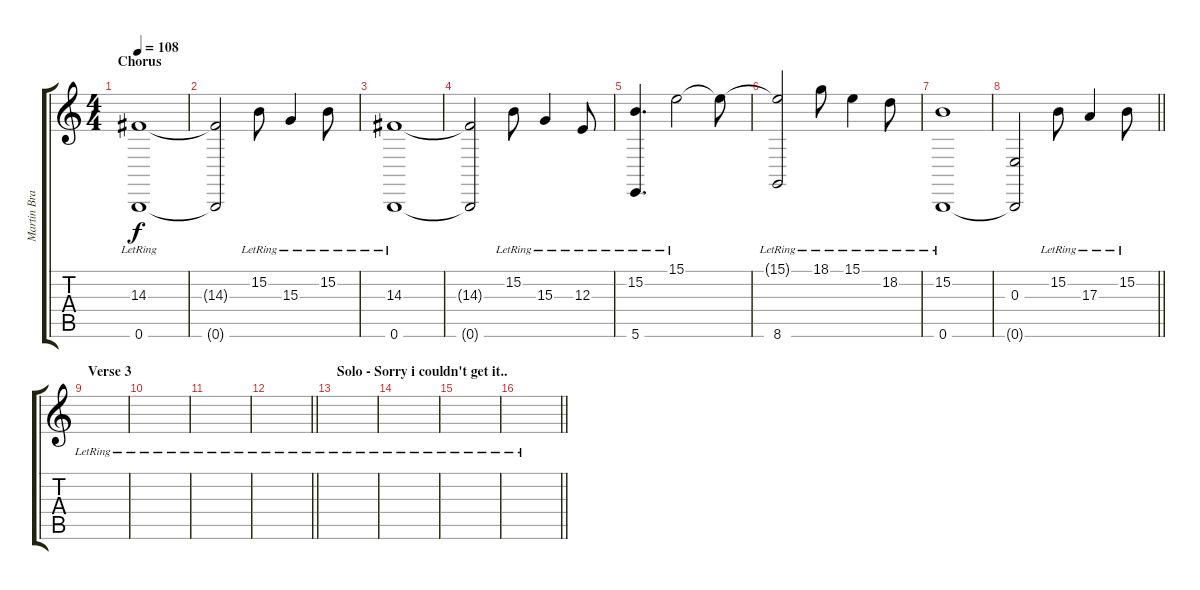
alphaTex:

\track ("Martin Brandstrom" "Martin Bra") {instrument electricgrandpiano}
\staff {score tabs}
\tuning (Db4 Ab3 E3 B2 Gb2 B1) {hide}
\ts (4 4)
\section ("" "Chorus")
\tempo 108
\clef g2
\ks c
(14.3{lr} 0.6{lr}).1{dy f} |
(14.3{t} 0.6{t}).2 15.2{lr}.8 15.3{lr}.4 15.2{lr}.8 |
(14.3{lr} 0.6{lr}).1 |
(14.3{t} 0.6{t}).2 15.2{lr}.8 15.3{lr}.4 12.3{lr}.8 |
(15.2{lr} 5.6{lr}).4{d} 15.1{lr}.2 15.1{t}.8 |
(15.1{t} 8.6{lr}).2 18.1{lr}.8 15.1{lr}.4 18.2{lr}.8 |
(15.2{lr} 0.6{lr}).1 |
\barLineRight lightlight
(0.3 0.6{t}).2 15.2{lr}.8 17.3{lr}.4 15.2{lr}.8 |
\section ("" "Verse 3")
|
|
|
\barLineRight lightlight
|
\section ("" "Solo - Sorry i couldn't get it..")
|
|
|
\barLineRight lightlight
